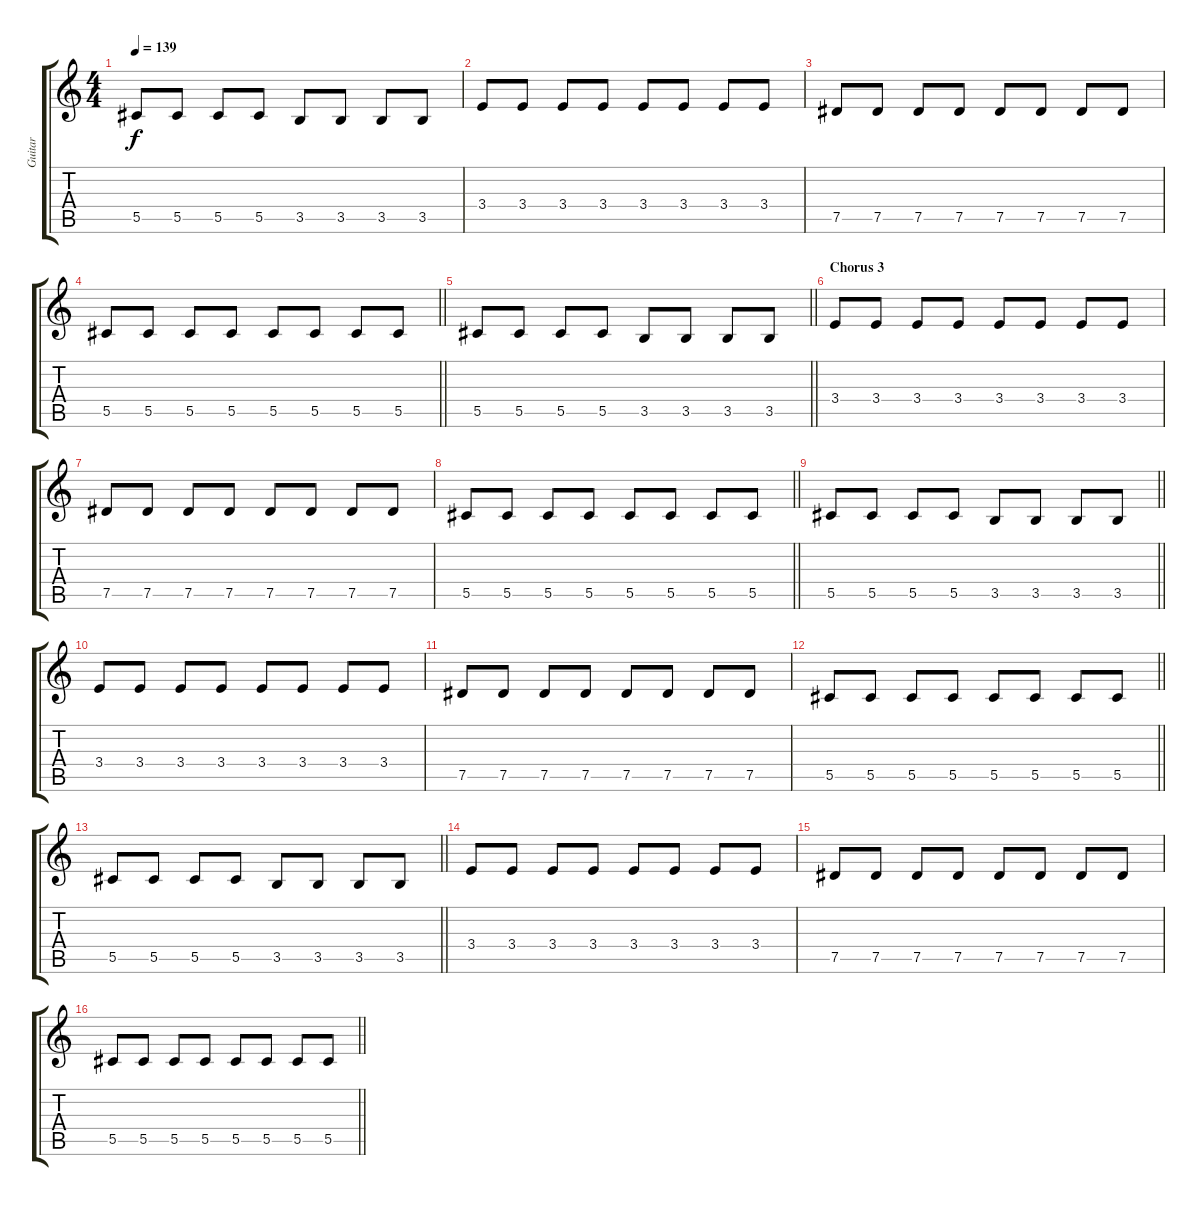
\track ("Guitar" "Guitar") {instrument overdrivenguitar}
\staff {score tabs}
\tuning (Eb4 Bb3 Gb3 Db3 Ab2 Eb2) {hide}
\ts (4 4)
\tempo 139
\clef g2
\ks c
5.5.8{dy f} 5.5.8 5.5.8 5.5.8 3.5.8 3.5.8 3.5.8 3.5.8 |
3.4.8 3.4.8 3.4.8 3.4.8 3.4.8 3.4.8 3.4.8 3.4.8 |
7.5.8 7.5.8 7.5.8 7.5.8 7.5.8 7.5.8 7.5.8 7.5.8 |
\barLineRight lightlight
5.5.8 5.5.8 5.5.8 5.5.8 5.5.8 5.5.8 5.5.8 5.5.8 |
\section ("" "")
\barLineRight lightlight
5.5.8 5.5.8 5.5.8 5.5.8 3.5.8 3.5.8 3.5.8 3.5.8 |
\section ("" "Chorus 3")
3.4.8 3.4.8 3.4.8 3.4.8 3.4.8 3.4.8 3.4.8 3.4.8 |
7.5.8 7.5.8 7.5.8 7.5.8 7.5.8 7.5.8 7.5.8 7.5.8 |
\barLineRight lightlight
5.5.8 5.5.8 5.5.8 5.5.8 5.5.8 5.5.8 5.5.8 5.5.8 |
\barLineRight lightlight
5.5.8 5.5.8 5.5.8 5.5.8 3.5.8 3.5.8 3.5.8 3.5.8 |
3.4.8 3.4.8 3.4.8 3.4.8 3.4.8 3.4.8 3.4.8 3.4.8 |
7.5.8 7.5.8 7.5.8 7.5.8 7.5.8 7.5.8 7.5.8 7.5.8 |
\barLineRight lightlight
5.5.8 5.5.8 5.5.8 5.5.8 5.5.8 5.5.8 5.5.8 5.5.8 |
\barLineRight lightlight
5.5.8 5.5.8 5.5.8 5.5.8 3.5.8 3.5.8 3.5.8 3.5.8 |
3.4.8 3.4.8 3.4.8 3.4.8 3.4.8 3.4.8 3.4.8 3.4.8 |
7.5.8 7.5.8 7.5.8 7.5.8 7.5.8 7.5.8 7.5.8 7.5.8 |
\barLineRight lightlight
5.5.8 5.5.8 5.5.8 5.5.8 5.5.8 5.5.8 5.5.8 5.5.8
